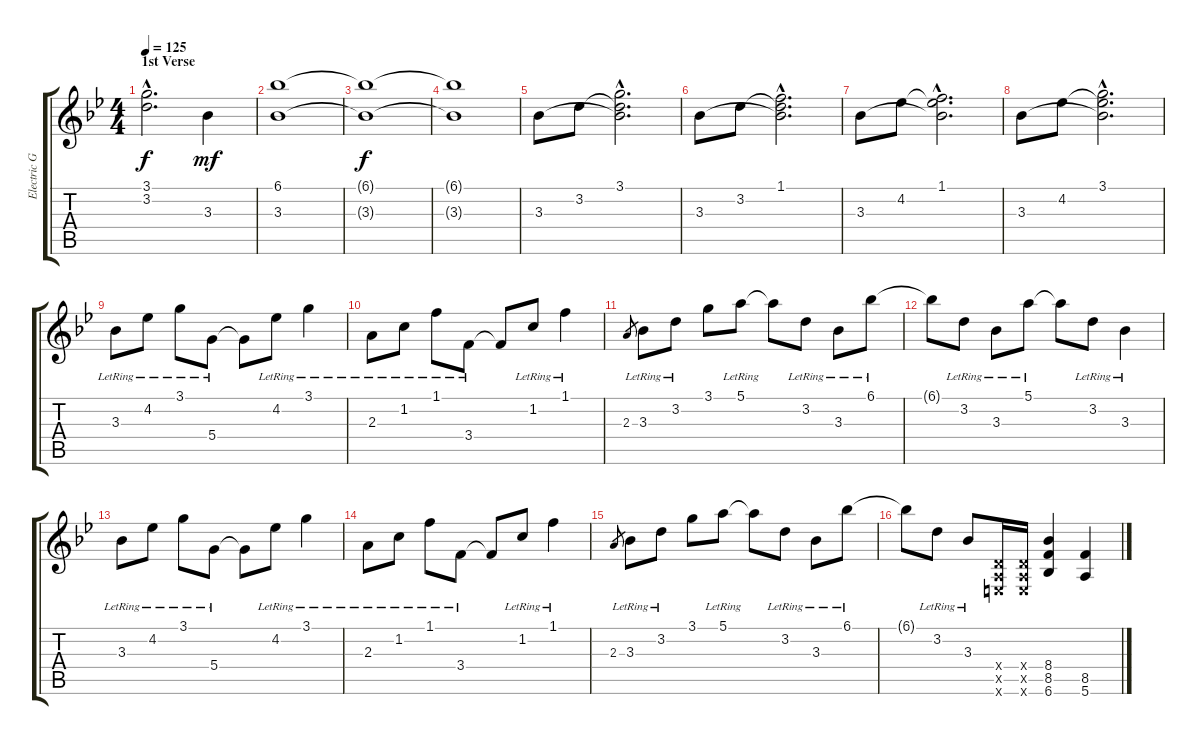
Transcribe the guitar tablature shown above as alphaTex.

\track ("Electric Guitar I" "Electric G") {instrument overdrivenguitar}
\staff {score tabs}
\tuning (E4 B3 G3 D3 A2 E2) {hide}
\ts (4 4)
\section ("" "1st Verse")
\tempo 125
\clef g2
\ks gminor
(3.1{hac} 3.2{hac}).2{d dy f} 3.3.4{dy mf} |
(6.1 3.3).1 |
(6.1{t} 3.3{t}).1{dy f} |
(6.1{t} 3.3{t}).1 |
3.3.8{instrument electricguitarjazz} 3.2.8 (3.1{hac} 3.2{hac t} 3.3{hac t}).2{d} |
3.3.8 3.2.8 (1.1{hac} 3.2{hac t} 3.3{hac t}).2{d} |
3.3.8 4.2.8 (1.1{hac} 4.2{hac t} 3.3{hac t}).2{d} |
3.3.8 4.2.8 (3.1{hac} 4.2{hac t} 3.3{hac t}).2{d} |
3.3{lr}.8 4.2{lr}.8 3.1{lr}.8 5.4{lr}.8 5.4{t}.8 4.2{lr}.8 3.1{lr}.4 |
2.3{lr}.8 1.2{lr}.8 1.1{lr}.8 3.4{lr}.8 3.4{t}.8 1.2{lr}.8 1.1{lr}.4 |
2.3.8{gr} 3.3{lr}.8 3.2{lr}.8 3.1.8 5.1{lr}.8 5.1{t}.8 3.2{lr}.8 3.3{lr}.8 6.1{lr}.8 |
6.1{t}.8 3.2{lr}.8 3.3{lr}.8 5.1{lr}.8 5.1{t}.8 3.2{lr}.8 3.3{lr}.4 |
3.3{lr}.8 4.2{lr}.8 3.1{lr}.8 5.4{lr}.8 5.4{t}.8 4.2{lr}.8 3.1{lr}.4 |
2.3{lr}.8 1.2{lr}.8 1.1{lr}.8 3.4{lr}.8 3.4{t}.8 1.2{lr}.8 1.1{lr}.4 |
2.3.8{gr} 3.3{lr}.8 3.2{lr}.8 3.1.8 5.1{lr}.8 5.1{t}.8 3.2{lr}.8 3.3{lr}.8 6.1{lr}.8 |
6.1{t}.8 3.2{lr}.8 3.3{lr}.8 (0.4{x} 0.5{x} 0.6{x}).16{instrument overdrivenguitar} (0.4{x} 0.5{x} 0.6{x}).16 (8.4 8.5 6.6).4 (8.5 5.6).4
